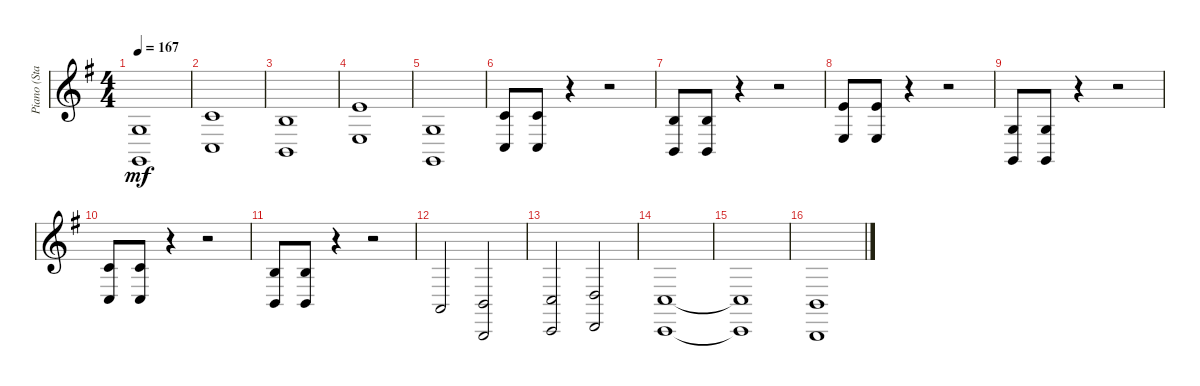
\track ("Piano (Staff 2)" "Piano (Sta") {instrument acousticgrandpiano}
\staff {score}
\tuning (E4 B3 G3 D3 A2 E2 B1) {hide}
\ts (4 4)
\tempo 167
\clef g2
\ks eminor
(0.3 3.6).1{dy mf} |
(1.2 3.5).1 |
(0.2 2.5).1 |
(0.1 2.4).1 |
(0.3 3.6).1 |
(1.2 3.5).8 (1.2 3.5).8 r.4 r.2 |
(0.2 2.5).8 (0.2 2.5).8 r.4 r.2 |
(0.1 2.4).8 (0.1 2.4).8 r.4 r.2 |
(0.3 3.6).8 (0.3 3.6).8 r.4 r.2 |
(1.2 3.5).8 (1.2 3.5).8 r.4 r.2 |
(0.2 2.5).8 (0.2 2.5).8 r.4 r.2 |
0.5.2 (2.5 0.7).2 |
(3.5 1.7).2 (0.4 3.7).2 |
(3.5 1.7).1 |
(3.5{t} 1.7{t}).1 |
(2.5 0.7).1
